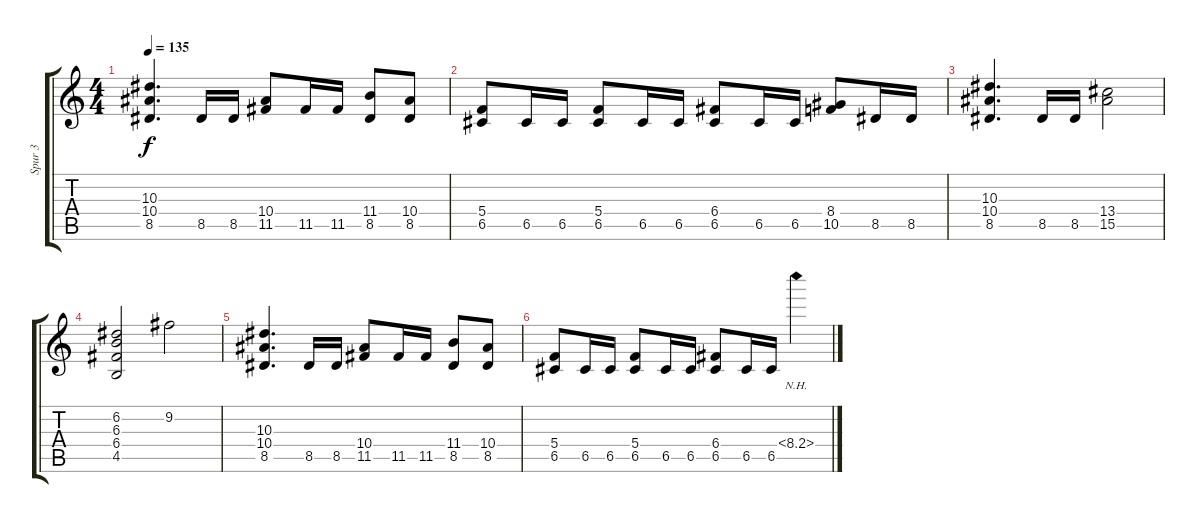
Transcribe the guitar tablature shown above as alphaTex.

\track ("Spur 3" "Spur 3") {instrument distortionguitar}
\staff {score tabs}
\tuning (D4 A3 F3 C3 G2 D2) {hide}
\ts (4 4)
\tempo 135
\clef g2
\ks c
(10.3 10.4 8.5).4{d dy f} 8.5.16 8.5.16 (10.4 11.5).8 11.5.16 11.5.16 (11.4 8.5).8 (10.4 8.5).8 |
(5.4 6.5).8 6.5.16 6.5.16 (5.4 6.5).8 6.5.16 6.5.16 (6.4 6.5).8 6.5.16 6.5.16 (8.4 10.5).8 8.5.16 8.5.16 |
(10.3 10.4 8.5).4{d} 8.5.16 8.5.16 (13.4 15.5).2 |
(6.2 6.3 6.4 4.5).2 9.2.2 |
(10.3 10.4 8.5).4{d} 8.5.16 8.5.16 (10.4 11.5).8 11.5.16 11.5.16 (11.4 8.5).8 (10.4 8.5).8 |
(5.4 6.5).8 6.5.16 6.5.16 (5.4 6.5).8 6.5.16 6.5.16 (6.4 6.5).8 6.5.16 6.5.16 8.4{nh}.4
